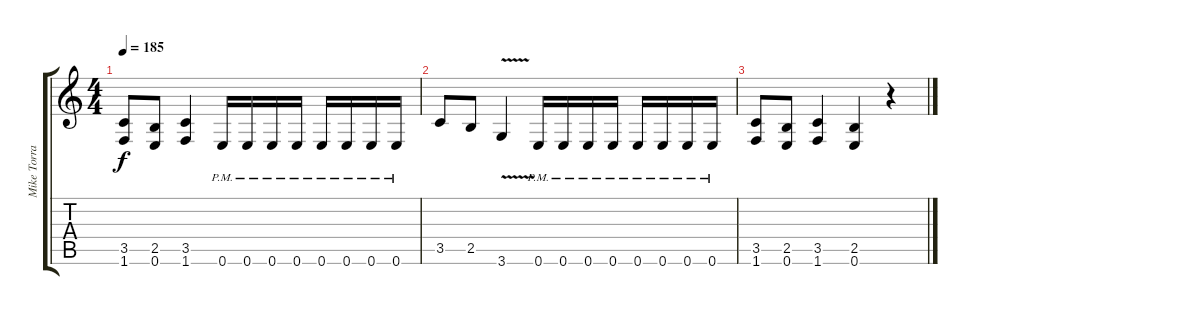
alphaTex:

\track ("Mike Torrao" "Mike Torra") {instrument distortionguitar}
\staff {score tabs}
\tuning (E4 B3 G3 D3 A2 E2) {hide}
\ts (4 4)
\tempo 185
\clef g2
\ks c
(3.5 1.6).8{dy f} (2.5 0.6).8 (3.5 1.6).4 0.6{pm}.16 0.6{pm}.16 0.6{pm}.16 0.6{pm}.16 0.6{pm}.16 0.6{pm}.16 0.6{pm}.16 0.6{pm}.16 |
3.5.8 2.5.8 3.6{v}.4 0.6{pm}.16 0.6{pm}.16 0.6{pm}.16 0.6{pm}.16 0.6{pm}.16 0.6{pm}.16 0.6{pm}.16 0.6{pm}.16 |
(3.5 1.6).8 (2.5 0.6).8 (3.5 1.6).4 (2.5 0.6).4 r.4
